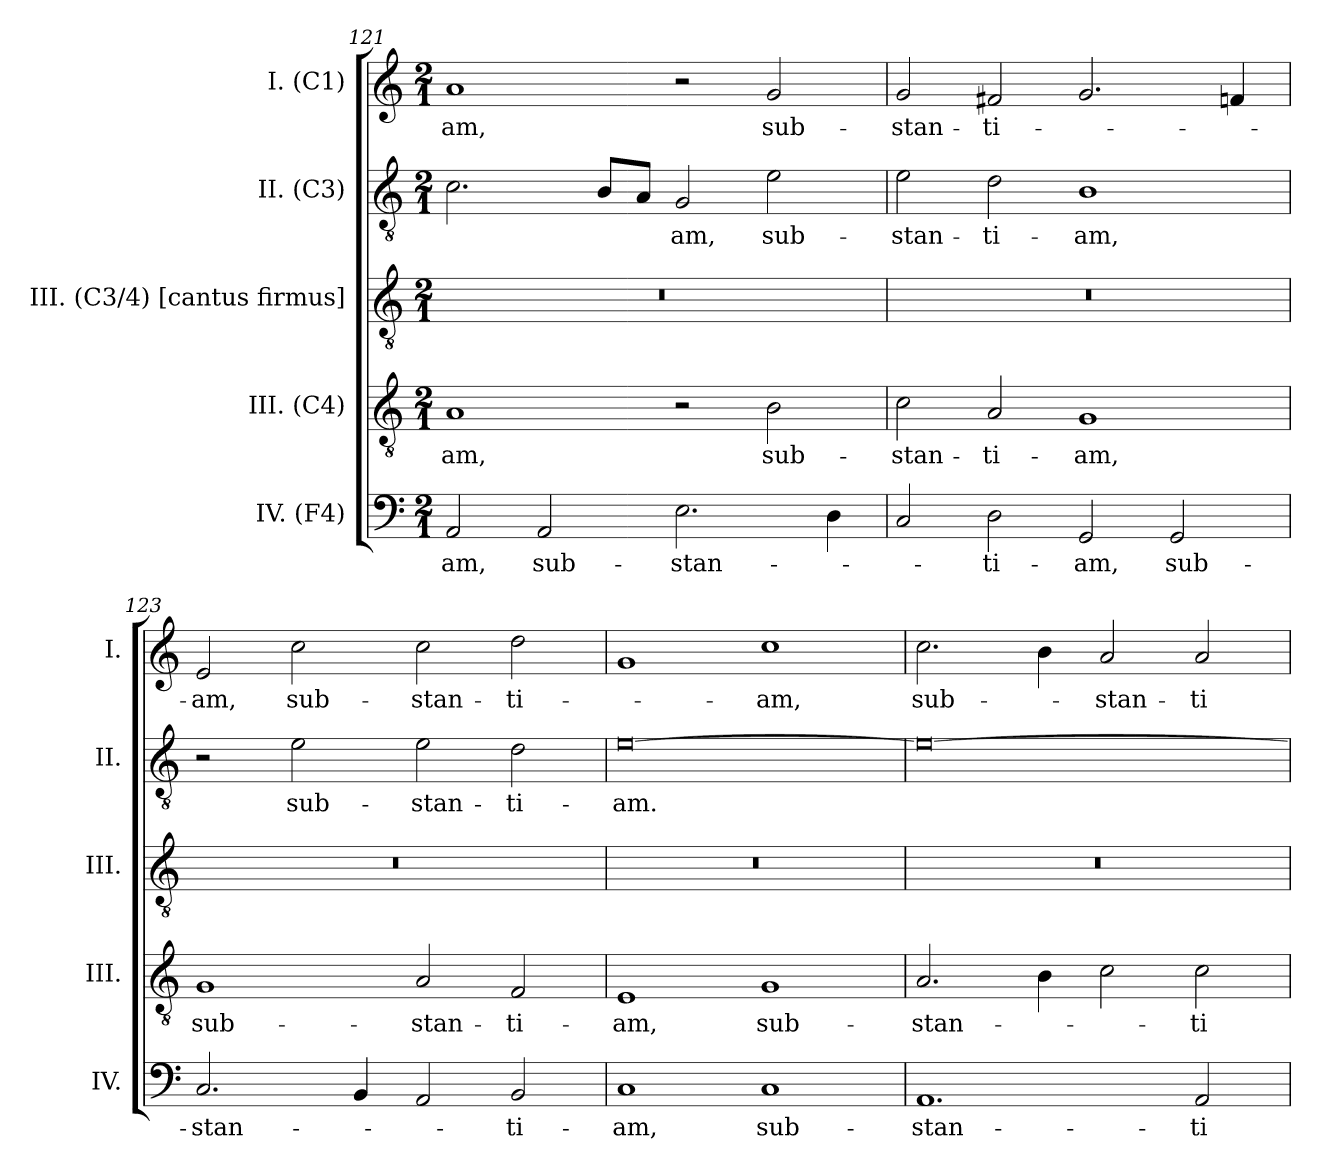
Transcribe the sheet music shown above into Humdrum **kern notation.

**kern	**text	**kern	**text	**kern	**kern	**text	**kern	**text
*part5	*part5	*part4	*part4	*part3	*part2	*part2	*part1	*part1
*staff5	*staff5	*staff4	*staff4	*staff3	*staff2	*staff2	*staff1	*staff1
*I"IV. (F4)	*	*I"III. (C4)	*	*I"III. (C3/4) [cantus firmus]	*I"II. (C3)	*	*I"I. (C1)	*
*I'IV.	*	*I'III.	*	*I'III.	*I'II.	*	*I'I.	*
*clefF4	*	*clefGv2	*	*clefGv2	*clefGv2	*	*clefG2	*
*	*	*ITrd7c12	*	*ITrd7c12	*	*	*	*
*k[]	*	*k[]	*	*k[]	*k[]	*	*k[]	*
*C:	*	*C:	*	*C:	*C:	*	*C:	*
*M2/1	*	*M2/1	*	*M2/1	*M2/1	*	*M2/1	*
=121	=121	=121	=121	=121	=121	=121	=121	=121
!	!LO:LY:b:color=#000000	!	!	!	!	!	!	!
!	!	!	!LO:LY:b:color=#000000	!LO:N:vis=1	!	!	!	!
!	!	!	!	!	!	!	!	!LO:LY:b:color=#000000
2AAi/	-am,	1AAi	-am,	0r	2.ci\	.	1ai	-am,
!	!LO:LY:b:color=#000000	!	!	!	!	!	!	!
2AAi/	sub-	.	.	.	.	.	.	.
.	.	.	.	.	8Bi/L	.	.	.
.	.	.	.	.	8Ai/J	.	.	.
!	!LO:LY:b:color=#000000	!	!	!	!	!	!	!
!	!	!	!	!	!	!LO:LY:b:color=#000000	!	!
2.Ei\	-stan-	2r	.	.	2Gi/	-am,	2r	.
!	!	!	!LO:LY:b:color=#000000	!	!	!	!	!
!	!	!	!	!	!	!LO:LY:b:color=#000000	!	!
!	!	!	!	!	!	!	!	!LO:LY:b:color=#000000
.	.	2BBi\	sub-	.	2ei\	sub-	2gi/	sub-
4Di\	.	.	.	.	.	.	.	.
=122	=122	=122	=122	=122	=122	=122	=122	=122
!	!	!	!LO:LY:b:color=#000000	!LO:N:vis=1	!	!	!	!
!	!	!	!	!	!	!LO:LY:b:color=#000000	!	!
!	!	!	!	!	!	!	!	!LO:LY:b:color=#000000
2Ci/	.	2Ci\	-stan-	0r	2ei\	-stan-	2gi/	-stan-
!	!LO:LY:b:color=#000000	!	!	!	!	!	!	!
!	!	!	!LO:LY:b:color=#000000	!	!	!	!	!
!	!	!	!	!	!	!LO:LY:b:color=#000000	!	!
!	!	!	!	!	!	!	!	!LO:LY:b:color=#000000
2Di\	-ti-	2AAi/	-ti-	.	2di\	-ti-	2f#Xi/	-ti-
!	!LO:LY:b:color=#000000	!	!	!	!	!	!	!
!	!	!	!LO:LY:b:color=#000000	!	!	!	!	!
!	!	!	!	!	!	!LO:LY:b:color=#000000	!	!
2GGi/	-am,	1GGi	-am,	.	1Bi	-am,	2.gi/	.
!	!LO:LY:b:color=#000000	!	!	!	!	!	!	!
2GGi/	sub-	.	.	.	.	.	.	.
.	.	.	.	.	.	.	4fi/	.
!!LO:LB:g=z
=123	=123	=123	=123	=123	=123	=123	=123	=123
!	!LO:LY:b:color=#000000	!	!	!	!	!	!	!
!	!	!	!LO:LY:b:color=#000000	!LO:N:vis=1	!	!	!	!
!	!	!	!	!	!	!	!	!LO:LY:b:color=#000000
2.Ci/	-stan-	1GGi	sub-	0r	2r	.	2ei/	-am,
!	!	!	!	!	!	!LO:LY:b:color=#000000	!	!
!	!	!	!	!	!	!	!	!LO:LY:b:color=#000000
.	.	.	.	.	2ei\	sub-	2cci\	sub-
4BBi/	.	.	.	.	.	.	.	.
!	!	!	!LO:LY:b:color=#000000	!	!	!	!	!
!	!	!	!	!	!	!LO:LY:b:color=#000000	!	!
!	!	!	!	!	!	!	!	!LO:LY:b:color=#000000
2AAi/	.	2AAi/	-stan-	.	2ei\	-stan-	2cci\	-stan-
!	!LO:LY:b:color=#000000	!	!	!	!	!	!	!
!	!	!	!LO:LY:b:color=#000000	!	!	!	!	!
!	!	!	!	!	!	!LO:LY:b:color=#000000	!	!
!	!	!	!	!	!	!	!	!LO:LY:b:color=#000000
2BBi/	-ti-	2FFi/	-ti-	.	2di\	-ti-	2ddi\	-ti-
=124	=124	=124	=124	=124	=124	=124	=124	=124
!	!LO:LY:b:color=#000000	!	!	!	!	!	!	!
!	!	!	!LO:LY:b:color=#000000	!LO:N:vis=1	!	!	!	!
!	!	!	!	!	!	!LO:LY:b:color=#000000	!	!
1Ci	-am,	1EEi	-am,	0r	[0ei	-am.	1gi	.
!	!LO:LY:b:color=#000000	!	!	!	!	!	!	!
!	!	!	!LO:LY:b:color=#000000	!	!	!	!	!
!	!	!	!	!	!	!	!	!LO:LY:b:color=#000000
1Ci	sub-	1GGi	sub-	.	.	.	1cci	-am,
=125	=125	=125	=125	=125	=125	=125	=125	=125
!	!LO:LY:b:color=#000000	!	!	!	!	!	!	!
!	!	!	!LO:LY:b:color=#000000	!LO:N:vis=1	!	!	!	!
!	!	!	!	!	!	!	!	!LO:LY:b:color=#000000
1.AAi	-stan-	2.AAi/	-stan-	0r	0ei_	.	2.cci\	sub-
.	.	4BBi\	.	.	.	.	4bi\	.
!	!	!	!	!	!	!	!	!LO:LY:b:color=#000000
.	.	2Ci\	.	.	.	.	2ai/	-stan-
!	!LO:LY:b:color=#000000	!	!	!	!	!	!	!
!	!	!	!LO:LY:b:color=#000000	!	!	!	!	!
!	!	!	!	!	!	!	!	!LO:LY:b:color=#000000
2AAi/	-ti-	2Ci\	-ti-	.	.	.	2ai/	-ti-
=	=	=	=	=	=	=	=	=
*-	*-	*-	*-	*-	*-	*-	*-	*-
